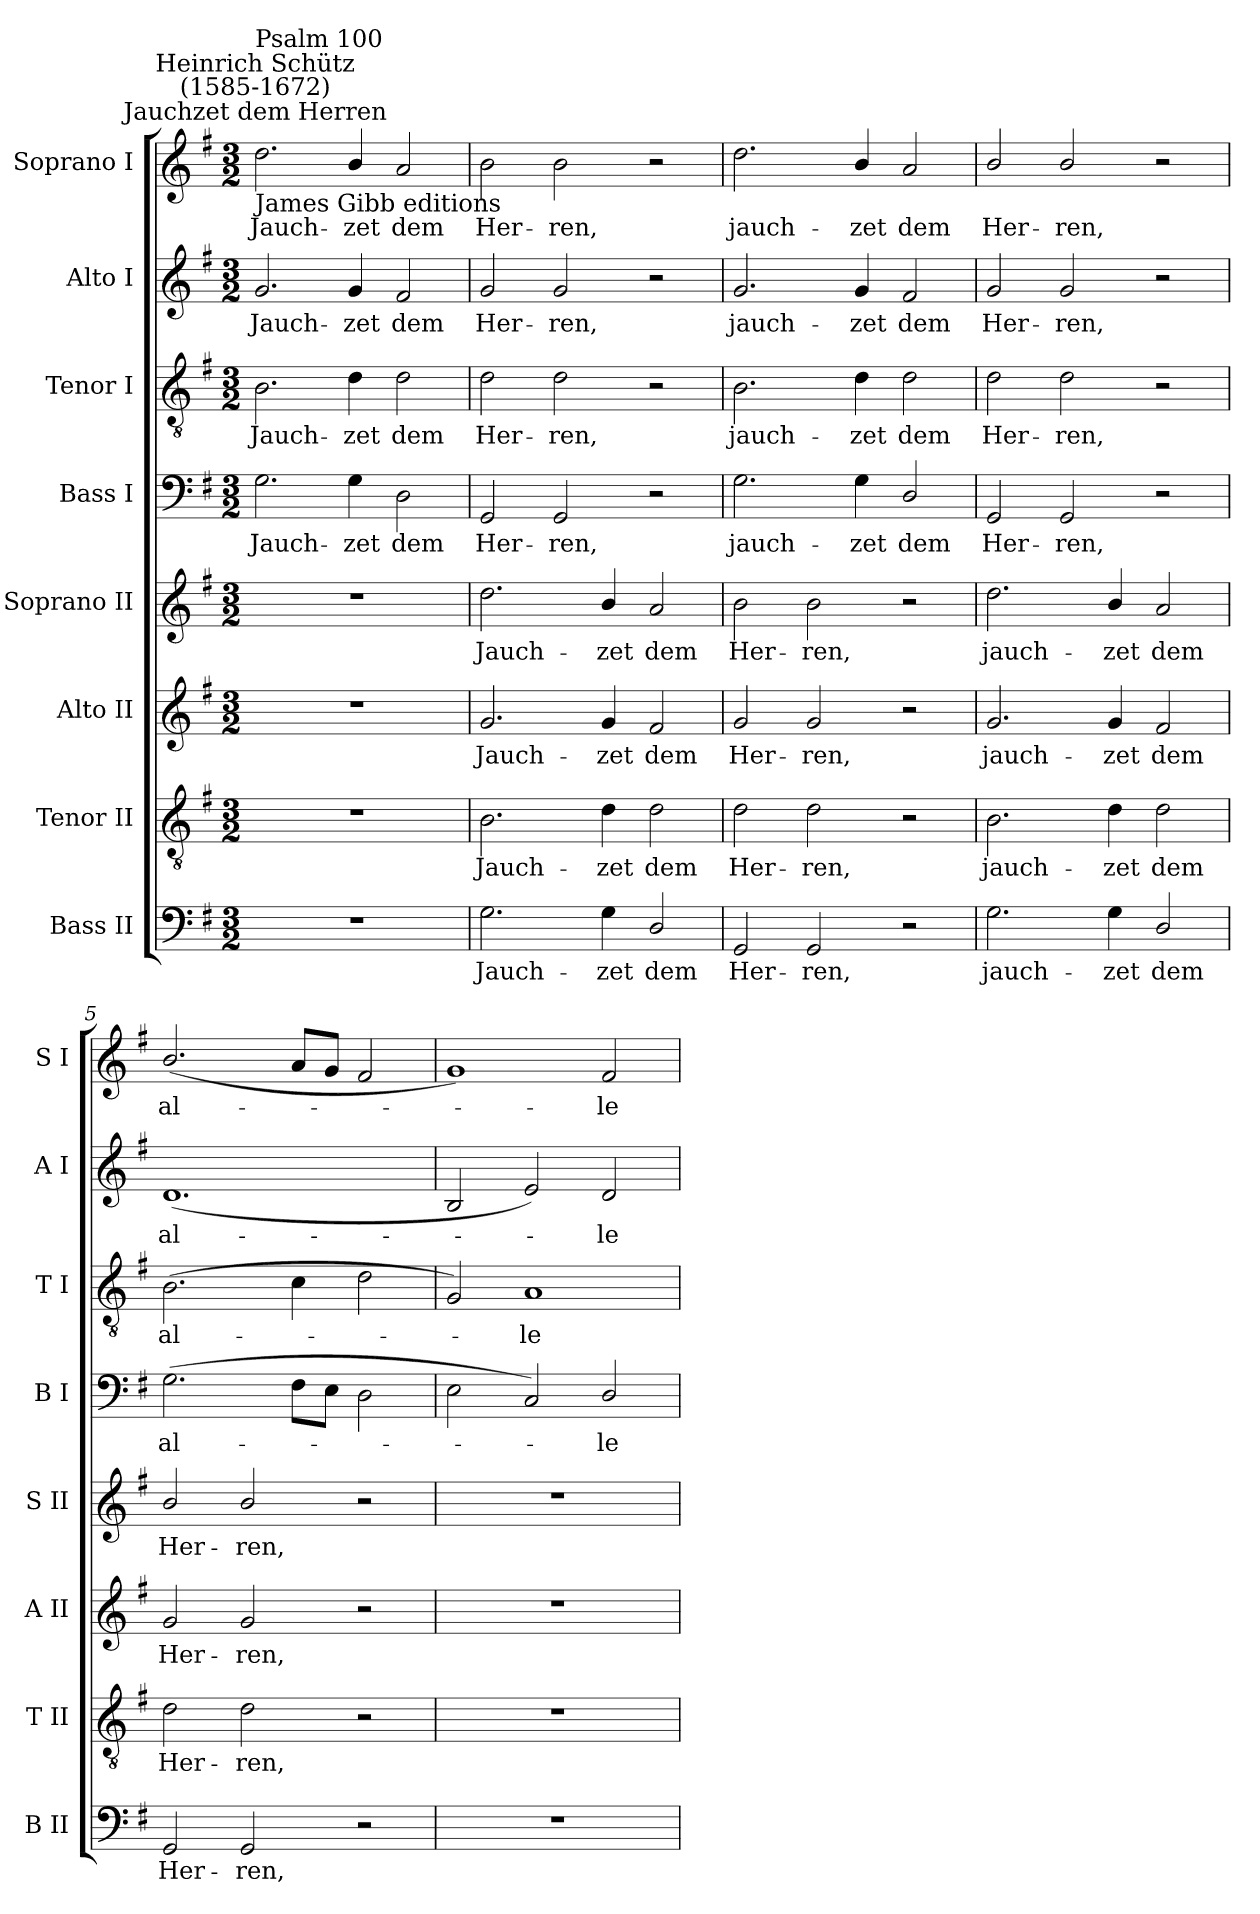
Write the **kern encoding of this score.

**kern	**text	**kern	**text	**kern	**text	**kern	**text	**kern	**text	**kern	**text	**kern	**text	**kern	**text
*part8	*part8	*part7	*part7	*part6	*part6	*part5	*part5	*part4	*part4	*part3	*part3	*part2	*part2	*part1	*part1
*staff8	*staff8	*staff7	*staff7	*staff6	*staff6	*staff5	*staff5	*staff4	*staff4	*staff3	*staff3	*staff2	*staff2	*staff1	*staff1
*I"Bass II	*	*I"Tenor II	*	*I"Alto II	*	*I"Soprano II	*	*I"Bass I	*	*I"Tenor I	*	*I"Alto I	*	*I"Soprano I	*
*I'B II	*	*I'T II	*	*I'A II	*	*I'S II	*	*I'B I	*	*I'T I	*	*I'A I	*	*I'S I	*
*clefF4	*	*clefGv2	*	*clefG2	*	*clefG2	*	*clefF4	*	*clefGv2	*	*clefG2	*	*clefG2	*
*k[f#]	*	*k[f#]	*	*k[f#]	*	*k[f#]	*	*k[f#]	*	*k[f#]	*	*k[f#]	*	*k[f#]	*
*G:	*	*G:	*	*G:	*	*G:	*	*G:	*	*G:	*	*G:	*	*G:	*
*M3/2	*	*M3/2	*	*M3/2	*	*M3/2	*	*M3/2	*	*M3/2	*	*M3/2	*	*M3/2	*
=1	=1	=1	=1	=1	=1	=1	=1	=1	=1	=1	=1	=1	=1	=1	=1
!	!	!	!	!	!	!	!	!	!	!	!	!	!	!LO:TX:a:cj:t=Jauchzet dem Herren	!
!	!	!	!	!	!	!	!	!	!	!	!	!	!	!LO:TX:a:cj:t=Heinrich Schütz\n(1585-1672)	!
!	!	!	!	!	!	!	!	!	!	!	!	!	!	!LO:TX:b:t=James Gibb editions	!
!	!	!	!	!	!	!	!	!	!	!	!	!	!	!LO:TX:a:t=Psalm 100	!
!	!	!	!	!	!	!	!	!	!LO:LY:b	!	!LO:LY:b	!	!LO:LY:b	!	!LO:LY:b
1.r	.	1.r	.	1.r	.	1.r	.	2.G	Jauch-	2.B	Jauch-	2.g	Jauch-	2.dd	Jauch-
!	!	!	!	!	!	!	!	!	!LO:LY:b	!	!LO:LY:b	!	!LO:LY:b	!	!LO:LY:b
.	.	.	.	.	.	.	.	4G	-zet	4d	-zet	4g	-zet	4b/	-zet
!	!	!	!	!	!	!	!	!	!LO:LY:b	!	!LO:LY:b	!	!LO:LY:b	!	!LO:LY:b
.	.	.	.	.	.	.	.	2D	dem	2d	dem	2f#	dem	2a	dem
=2	=2	=2	=2	=2	=2	=2	=2	=2	=2	=2	=2	=2	=2	=2	=2
!	!LO:LY:b	!	!LO:LY:b	!	!LO:LY:b	!	!LO:LY:b	!	!LO:LY:b	!	!LO:LY:b	!	!LO:LY:b	!	!LO:LY:b
2.G	Jauch-	2.B	Jauch-	2.g	Jauch-	2.dd	Jauch-	2GG	Her-	2d	Her-	2g	Her-	2b	Her-
!	!	!	!	!	!	!	!	!	!LO:LY:b	!	!LO:LY:b	!	!LO:LY:b	!	!LO:LY:b
.	.	.	.	.	.	.	.	2GG	-ren,	2d	-ren,	2g	-ren,	2b	-ren,
!	!LO:LY:b	!	!LO:LY:b	!	!LO:LY:b	!	!LO:LY:b	!	!	!	!	!	!	!	!
4G	-zet	4d	-zet	4g	-zet	4b/	-zet	.	.	.	.	.	.	.	.
!	!LO:LY:b	!	!LO:LY:b	!	!LO:LY:b	!	!LO:LY:b	!	!	!	!	!	!	!	!
2D/	dem	2d	dem	2f#	dem	2a	dem	2r	.	2r	.	2r	.	2r	.
=3	=3	=3	=3	=3	=3	=3	=3	=3	=3	=3	=3	=3	=3	=3	=3
!	!LO:LY:b	!	!LO:LY:b	!	!LO:LY:b	!	!LO:LY:b	!	!LO:LY:b	!	!LO:LY:b	!	!LO:LY:b	!	!LO:LY:b
2GG	Her-	2d	Her-	2g	Her-	2b	Her-	2.G	jauch-	2.B	jauch-	2.g	jauch-	2.dd	jauch-
!	!LO:LY:b	!	!LO:LY:b	!	!LO:LY:b	!	!LO:LY:b	!	!	!	!	!	!	!	!
2GG	-ren,	2d	-ren,	2g	-ren,	2b	-ren,	.	.	.	.	.	.	.	.
!	!	!	!	!	!	!	!	!	!LO:LY:b	!	!LO:LY:b	!	!LO:LY:b	!	!LO:LY:b
.	.	.	.	.	.	.	.	4G	-zet	4d	-zet	4g	-zet	4b/	-zet
!	!	!	!	!	!	!	!	!	!LO:LY:b	!	!LO:LY:b	!	!LO:LY:b	!	!LO:LY:b
2r	.	2r	.	2r	.	2r	.	2D/	dem	2d	dem	2f#	dem	2a	dem
=4	=4	=4	=4	=4	=4	=4	=4	=4	=4	=4	=4	=4	=4	=4	=4
!	!LO:LY:b	!	!LO:LY:b	!	!LO:LY:b	!	!LO:LY:b	!	!LO:LY:b	!	!LO:LY:b	!	!LO:LY:b	!	!LO:LY:b
2.G	jauch-	2.B	jauch-	2.g	jauch-	2.dd	jauch-	2GG	Her-	2d	Her-	2g	Her-	2b/	Her-
!	!	!	!	!	!	!	!	!	!LO:LY:b	!	!LO:LY:b	!	!LO:LY:b	!	!LO:LY:b
.	.	.	.	.	.	.	.	2GG	-ren,	2d	-ren,	2g	-ren,	2b/	-ren,
!	!LO:LY:b	!	!LO:LY:b	!	!LO:LY:b	!	!LO:LY:b	!	!	!	!	!	!	!	!
4G	-zet	4d	-zet	4g	-zet	4b/	-zet	.	.	.	.	.	.	.	.
!	!LO:LY:b	!	!LO:LY:b	!	!LO:LY:b	!	!LO:LY:b	!	!	!	!	!	!	!	!
2D/	dem	2d	dem	2f#	dem	2a	dem	2r	.	2r	.	2r	.	2r	.
=5	=5	=5	=5	=5	=5	=5	=5	=5	=5	=5	=5	=5	=5	=5	=5
!	!LO:LY:b	!	!LO:LY:b	!	!LO:LY:b	!	!LO:LY:b	!	!LO:LY:b	!	!LO:LY:b	!	!LO:LY:b	!	!LO:LY:b
2GG	Her-	2d	Her-	2g	Her-	2b/	Her-	(>2.G	al-	(>2.B	al-	(<1.d	al-	(<2.b/	al-
!	!LO:LY:b	!	!LO:LY:b	!	!LO:LY:b	!	!LO:LY:b	!	!	!	!	!	!	!	!
2GG	-ren,	2d	-ren,	2g	-ren,	2b/	-ren,	.	.	.	.	.	.	.	.
.	.	.	.	.	.	.	.	8F#L	.	4c	.	.	.	8aL	.
.	.	.	.	.	.	.	.	8EJ	.	.	.	.	.	8gJ	.
2r	.	2r	.	2r	.	2r	.	2D	.	2d	.	.	.	2f#	.
=6	=6	=6	=6	=6	=6	=6	=6	=6	=6	=6	=6	=6	=6	=6	=6
1.r	.	1.r	.	1.r	.	1.r	.	2E	.	2G)	.	2B	.	1g)	.
!	!	!	!	!	!	!	!	!	!	!	!LO:LY:b	!	!	!	!
.	.	.	.	.	.	.	.	2C)	.	1A	le	2e)	.	.	.
!	!	!	!	!	!	!	!	!	!LO:LY:b	!	!	!	!LO:LY:b	!	!LO:LY:b
.	.	.	.	.	.	.	.	2D/	le	.	.	2d	le	2f#	le
=	=	=	=	=	=	=	=	=	=	=	=	=	=	=	=
*-	*-	*-	*-	*-	*-	*-	*-	*-	*-	*-	*-	*-	*-	*-	*-
